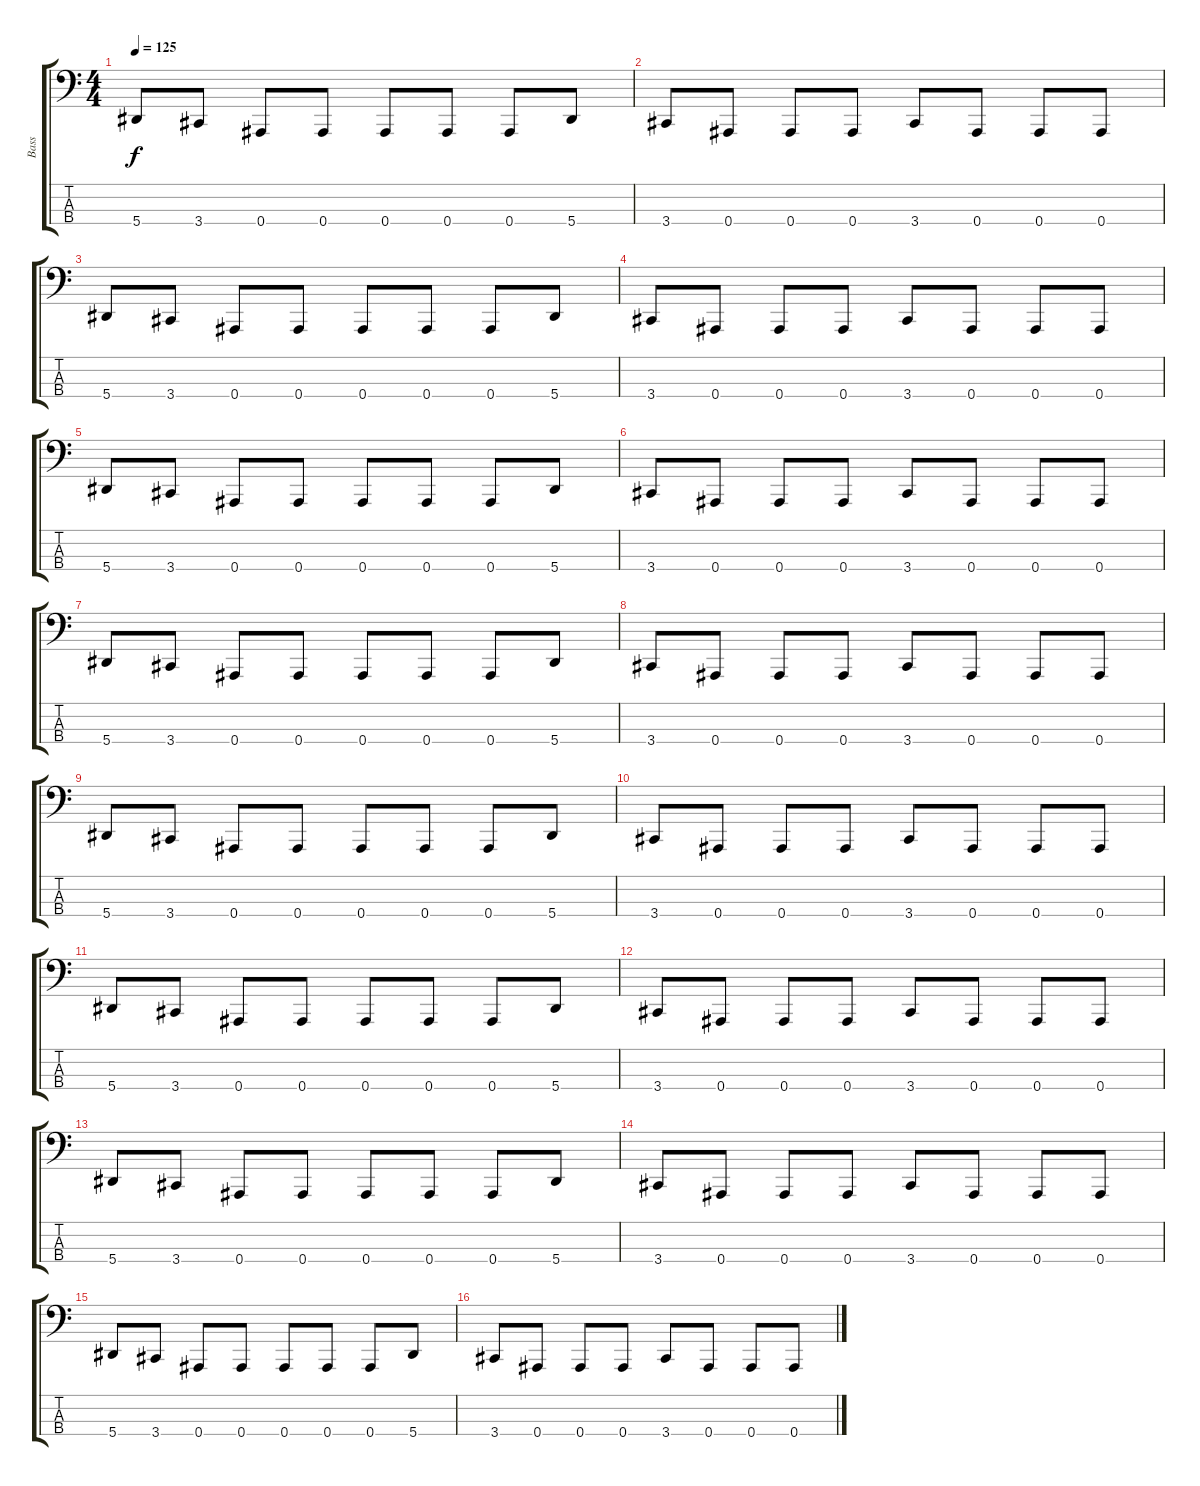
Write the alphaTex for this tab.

\track ("Bass" "Bass") {instrument electricbasspick}
\staff {score tabs}
\tuning (Eb2 Bb1 F1 Bb0) {hide}
\ts (4 4)
\tempo 125
\clef f4
\ks c
5.4.8{dy f} 3.4.8 0.4.8 0.4.8 0.4.8 0.4.8 0.4.8 5.4.8 |
3.4.8 0.4.8 0.4.8 0.4.8 3.4.8 0.4.8 0.4.8 0.4.8 |
5.4.8 3.4.8 0.4.8 0.4.8 0.4.8 0.4.8 0.4.8 5.4.8 |
3.4.8 0.4.8 0.4.8 0.4.8 3.4.8 0.4.8 0.4.8 0.4.8 |
5.4.8 3.4.8 0.4.8 0.4.8 0.4.8 0.4.8 0.4.8 5.4.8 |
3.4.8 0.4.8 0.4.8 0.4.8 3.4.8 0.4.8 0.4.8 0.4.8 |
5.4.8 3.4.8 0.4.8 0.4.8 0.4.8 0.4.8 0.4.8 5.4.8 |
3.4.8 0.4.8 0.4.8 0.4.8 3.4.8 0.4.8 0.4.8 0.4.8 |
5.4.8 3.4.8 0.4.8 0.4.8 0.4.8 0.4.8 0.4.8 5.4.8 |
3.4.8 0.4.8 0.4.8 0.4.8 3.4.8 0.4.8 0.4.8 0.4.8 |
5.4.8 3.4.8 0.4.8 0.4.8 0.4.8 0.4.8 0.4.8 5.4.8 |
3.4.8 0.4.8 0.4.8 0.4.8 3.4.8 0.4.8 0.4.8 0.4.8 |
5.4.8 3.4.8 0.4.8 0.4.8 0.4.8 0.4.8 0.4.8 5.4.8 |
3.4.8 0.4.8 0.4.8 0.4.8 3.4.8 0.4.8 0.4.8 0.4.8 |
5.4.8 3.4.8 0.4.8 0.4.8 0.4.8 0.4.8 0.4.8 5.4.8 |
3.4.8 0.4.8 0.4.8 0.4.8 3.4.8 0.4.8 0.4.8 0.4.8
